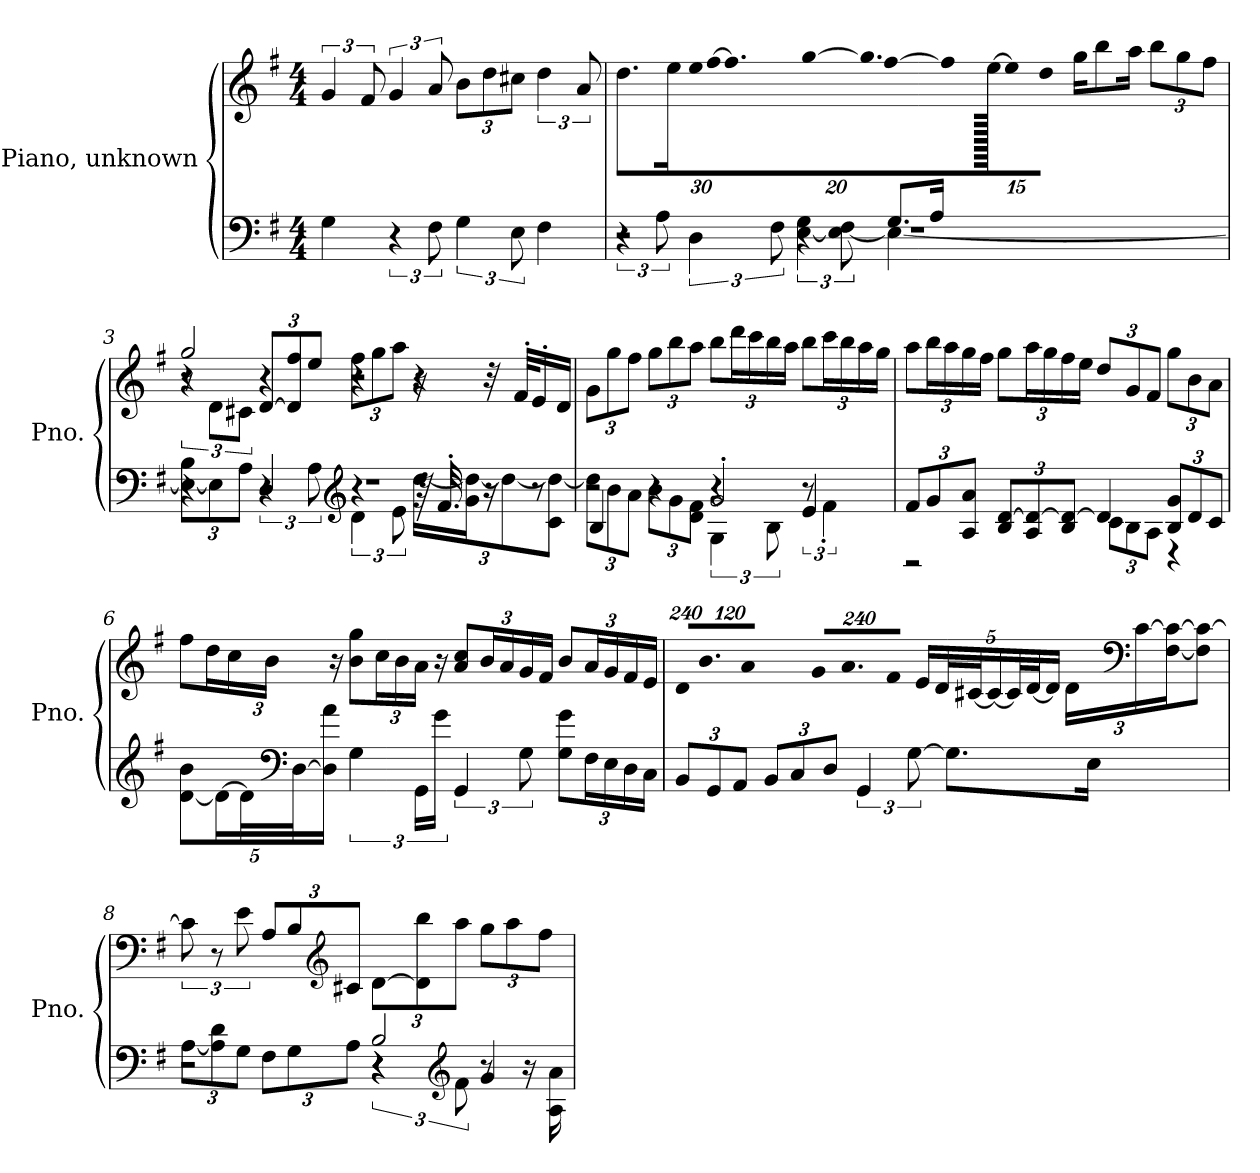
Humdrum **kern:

**kern	**kern
*part1	*part1
*staff2	*staff1
*I"Piano, unknown	*
*I'Pno.	*
*clefF4	*clefG2
*k[f#]	*k[f#]
*M4/4	*M4/4
*MM120	*MM120
=1	=1
4G\	6g/
.	12f#/
6r	6g/
12F#\	12a/
*	*Xbrackettup
6G\	12b\L
.	12dd\
12E\	12cc#X\J
*	*brackettup
4F#\	6dd\
.	12a/
=2	=2
*^	*
*	*^	*
1r	6r	2r	8.dd\L
.	12A\	.	.
.	.	.	16ee\L
*	*	*	*Xbrackettup
!	!	!	!LO:N:vis=256
.	6D\	.	1920%17ee\LLL
!	!	!	!LO:N:vis=256
.	.	.	[1920%17ff#\J
!	!	!	!LO:N:vis=64.
.	.	.	640%17ff#\]
.	.	.	1920ryy
!	!	!	!LO:N:vis=256
.	.	.	[1920%17gg\K
!	!	!	!LO:N:vis=64.
.	.	.	640%17gg\]
!	!	!	!LO:N:vis=256
.	.	.	[1920%17ff#\JK
!	!	!	!LO:N:vis=32
.	.	.	640%23ff#\J]
.	.	.	[1920ee\
.	.	.	1920%79ee\J]
.	12F#\	.	12dd\J
.	[6E\ 6G\	4r	16gg\KL
.	.	.	8bb\
.	12E\_ 12F#\	.	.
.	.	.	16aa\Jk
.	4E\_	8.G/L	12bb\L
.	.	.	12gg\
.	.	.	12ff#\J
.	.	16A/Jk	.
!!LO:LB:g=z
=3	=3	=3	=3
*	*	*	*^
*	*Xbrackettup	*	*	*brackettup
*	*	*	*	*^
1r	12E\_ 12B\L	4r	2gg/	12r	4r
.	12E\]	.	.	12d\L	.
.	12A\J	.	.	12c#X\J	.
*	*brackettup	*	*	*	*Xbrackettup
.	6r	4D/	.	4r	[12d/L
.	.	.	.	.	12d/] 12ff#/
.	12A\	.	.	.	12ee/J
*clefG2	*	*	*	*	*
.	6d\	4r	2r	12ff#\L	4r
.	.	.	.	12gg\	.
.	12e\	.	.	12aa\J	.
*	*Xbrackettup	*	*	*	*
.	[24dd\LL	64r	.	4r	16r
.	.	32.f#'/	.	.	.
.	24g\ 24dd\_J	.	.	.	.
.	.	16r	.	.	32r
.	12dd\_	.	.	.	.
.	.	.	.	.	32f#'/KLL
.	.	8r	.	.	16e'/
.	12c\ 12dd\_J	.	.	.	.
.	.	.	.	.	16d/JJ
*	*	*	*v	*v	*v
=4	=4	=4	=4
2r	12dd\L]	4B/	12g\L
.	12b\	.	12gg\
.	12a\J	.	12ff#\J
.	12b\L	4r	12gg\L
.	12g\	.	12bb\
.	12d\ 12f#\J	.	12aa\J
*	*brackettup	*	*
2g'/	6G\	4r	12bb\L
.	.	.	24ddd\L
.	.	.	24ccc\
.	12B\	.	24bb\
.	.	.	24aa\JJ
.	12r	4e/	12bb\L
.	6f#'\	.	24ccc\L
.	.	.	24bb\
.	.	.	24aa\
.	.	.	24gg\JJ
*v	*v	*v	*
!!LO:LB:g=z
=5	=5
*Xbrackettup	*
*^	*
12f#/L	2r	12aa\L
12g/	.	24bb\L
.	.	24aa\
12A/ 12a/J	.	24gg\
.	.	24ff#\JJ
12B/ [12d/L	.	12gg\L
12A/ 12d/_	.	24aa\L
.	.	24gg\
12B/ 12d/_J	.	24ff#\
.	.	24ee\JJ
4d/]	12c\L	12dd/L
.	12B\	12g/
.	12A\J	12f#/J
12B/ 12g/L	4r	12gg\L
12d/	.	12b\
12c/J	.	12a\J
*v	*v	*
=6	=6
[10d\ 10b\L	12ff#\L
.	24dd\L
20d\L_	.
*	*brackettup
.	24cc\
40d\L]	.
.	24b\JJ
*clefF4	*
[40D\J	.
20D\] 20a\JJ	.
.	24r
*brackettup	*Xbrackettup
6G\	12b\ 12gg\L
.	24cc\L
*	*brackettup
.	24b\
24GG\LL	24a\JJ
24g\JJ	24r
*	*Xbrackettup
6GG/	12a/ 12cc/L
.	24b/L
.	24a/
12G\	24g/
.	24f#/JJ
*Xbrackettup	*
12G\ 12g\L	12b/L
24F#\L	24a/L
24E\	24g/
24D\	24f#/
24C\JJ	24e/JJ
!!LO:LB:g=z
=7	=7
!	!LO:N:vis=16
12BB/L	1920%137d/LL
!	!LO:N:vis=16.
.	960%103b/
12GG/	.
12AA/J	.
!	!LO:N:vis=16
.	1920%137a/JJ
!	!LO:N:vis=16
12BB/L	1920%137g/LL
!	!LO:N:vis=16.
.	960%103a/
12C/	.
12D/J	.
!	!LO:N:vis=16
.	1920%137f#/JJ
*brackettup	*
6GG/	20e/LL
.	40d/L
.	[40c#X/J
.	20c#/_
.	40c#/L]
[12G\	.
.	[40d/J
.	20d/JJ]
8.G\L]	24d\LL
*	*clefF4
.	[24c#\
.	[24F#\ 24c#\_J
.	8F#\] 8c#\_J
16E\Jk	.
=8	=8
*^	*
*	*Xbrackettup	*brackettup
*	*^	*
2r	[12A\L	2r	12c#\]
.	12A\] 12d\	.	12r
.	12G\J	.	12e\
*	*	*	*Xbrackettup
.	12F#\L	.	12A/L
.	12G\	.	12B/
*	*	*	*clefG2
.	12A\J	.	12c#X/J
*	*brackettup	*	*
4r	6r	2B/	[12d\L
.	.	.	12d\] 12bb\
*clefG2	*	*	*
.	12f#\	.	12aa\J
4g/	8r	.	12gg\L
.	.	.	12aa\
.	16r	.	.
.	.	.	12ff#\J
.	16A\ 16a\	.	.
*v	*v	*v	*
=	=
*-	*-
